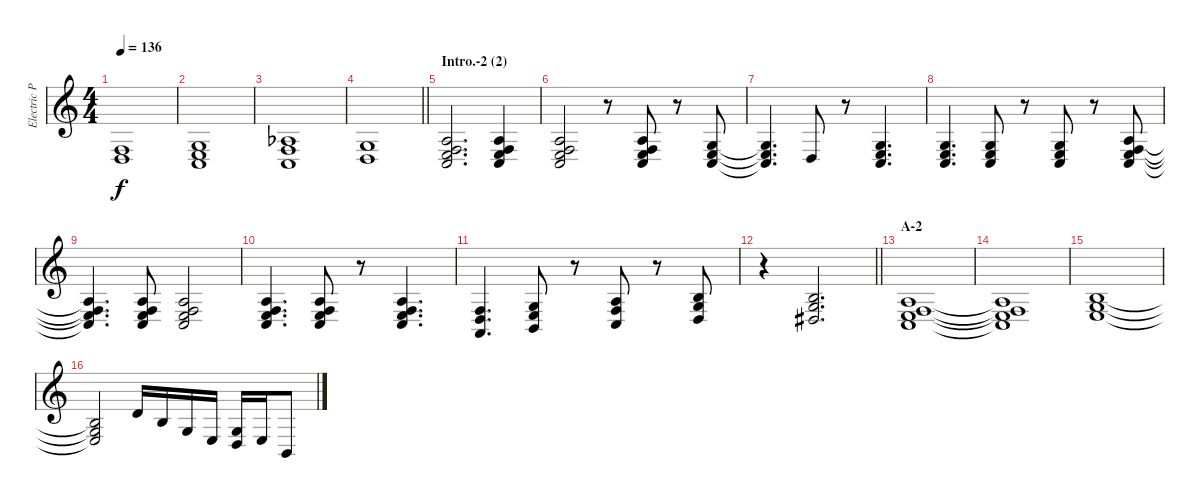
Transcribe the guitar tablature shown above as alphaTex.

\track ("Electric Piano I (Treble - Right Hand)" "Electric P") {instrument electricgrandpiano}
\staff {score}
\tuning (E4 B3 G3 D3 A2 D2) {hide}
\ts (4 4)
\tempo 136
\clef g2
\ks c
(3.4 5.5).1{dy f} |
(0.3 2.4 3.5).1 |
(1.3{acc b} 3.4 3.5).1 |
\barLineRight lightlight
(0.3 0.4).1 |
\section ("" "Intro.-2 (2)")
(2.3 3.4 7.5 10.6).2{d} (2.3 3.4 7.5 10.6).4 |
(2.3 3.4 7.5 10.6).2 r.8 (2.3 3.4 7.5 10.6).8 r.8 (0.3 2.4 3.5).8 |
(0.3{t} 2.4{t} 3.5{t}).4{d} 0.4.8 r.8 (0.3 2.4 3.5).4{d} |
(0.3 2.4 3.5).4{d} (0.3 2.4 3.5).8 r.8 (0.3 2.4 3.5).8 r.8 (2.3 3.4 7.5 10.6).8 |
(2.3{t} 3.4{t} 7.5{t} 10.6{t}).4{d} (2.3 3.4 7.5 10.6).8 (2.3 3.4 7.5 10.6).2 |
(2.3 3.4 7.5 10.6).4{d} (2.3 3.4 7.5 10.6).8 r.8 (2.3 3.4 7.5 10.6).4{d} |
(3.4 5.5 7.6).4{d} (0.3 2.4 2.5).8 r.8 (2.3 3.4 3.5).8 r.8 (0.2 5.4 5.5).8 |
\barLineRight lightlight
r.4 (0.2 0.3 1.4).2{d} |
\section ("" "A-2")
(2.3 3.4 7.5 10.6).1 |
(2.3{t} 3.4{t} 7.5{t} 10.6{t}).1 |
(0.2 0.3 2.4).1 |
(0.2{t} 0.3{t} 2.4{t}).2 3.2.16 0.2.16 0.3.16 2.4.16 (0.3 0.4).16 2.4.16 2.5.8
